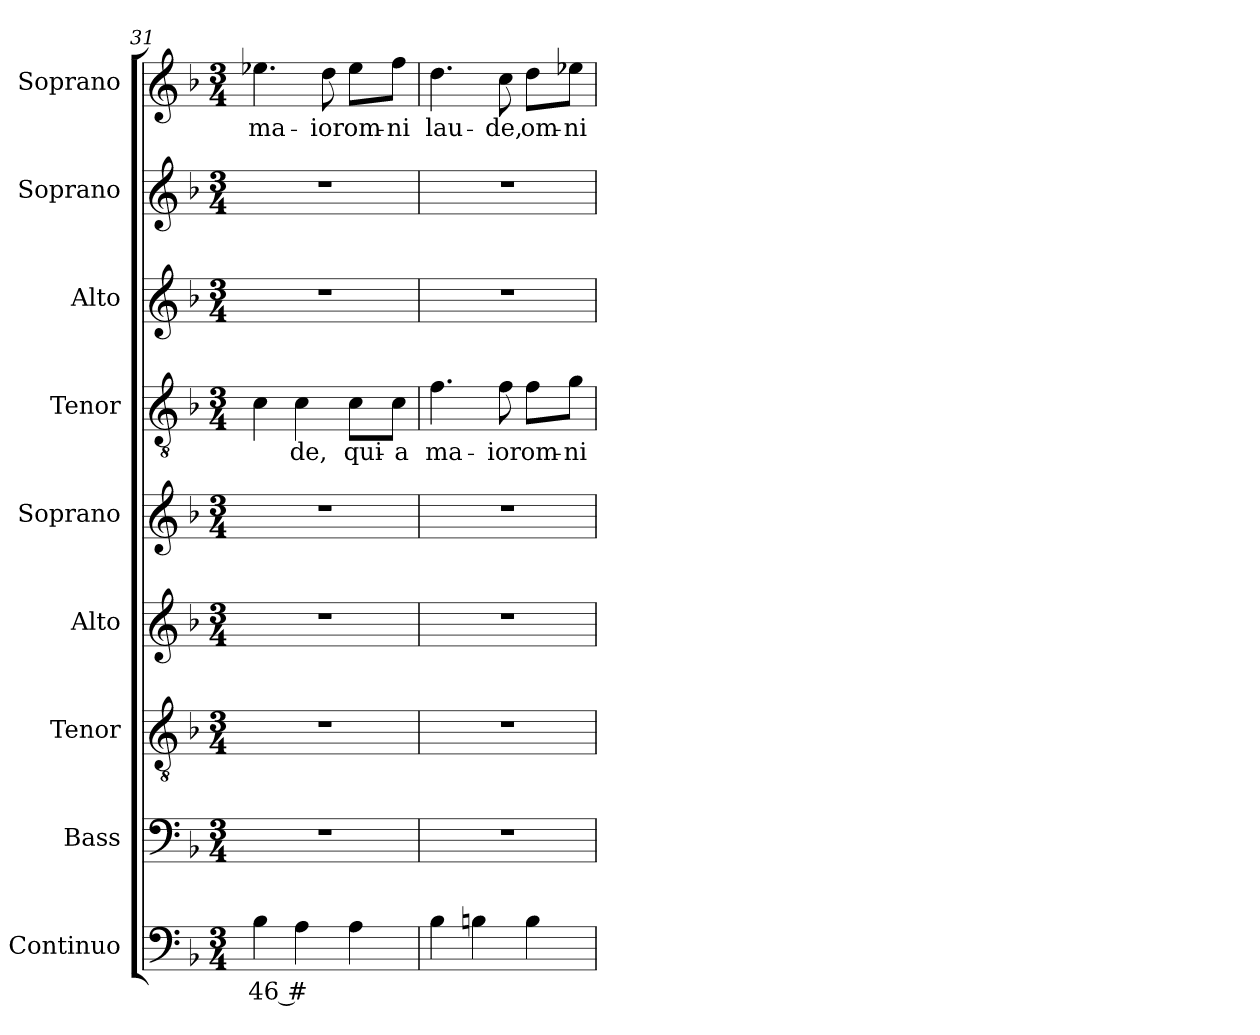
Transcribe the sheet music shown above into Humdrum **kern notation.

**kern	**text	**kern	**kern	**kern	**kern	**kern	**text	**kern	**kern	**kern	**text
*part9	*part9	*part8	*part7	*part6	*part5	*part4	*part4	*part3	*part2	*part1	*part1
*staff9	*staff9	*staff8	*staff7	*staff6	*staff5	*staff4	*staff4	*staff3	*staff2	*staff1	*staff1
*I"Continuo	*	*I"Bass	*I"Tenor	*I"Alto	*I"Soprano	*I"Tenor	*	*I"Alto	*I"Soprano	*I"Soprano	*
*I'Cont.	*	*I'B.	*I'T.	*I'A.	*I'S.	*I'T.	*	*I'A.	*I'S.	*I'S.	*
*clefF4	*	*clefF4	*clefGv2	*clefG2	*clefG2	*clefGv2	*	*clefG2	*clefG2	*clefG2	*
*	*	*	*ITrd7c12	*	*	*ITrd7c12	*	*	*	*	*
*k[b-]	*	*k[b-]	*k[b-]	*k[b-]	*k[b-]	*k[b-]	*	*k[b-]	*k[b-]	*k[b-]	*
*F:	*	*F:	*F:	*F:	*F:	*F:	*	*F:	*F:	*F:	*
*M3/4	*	*M3/4	*M3/4	*M3/4	*M3/4	*M3/4	*	*M3/4	*M3/4	*M3/4	*
=31	=31	=31	=31	=31	=31	=31	=31	=31	=31	=31	=31
!	!LO:LY:b:color=#000000	!LO:N:vis=1	!LO:N:vis=1	!LO:N:vis=1	!LO:N:vis=1	!	!	!LO:N:vis=1	!LO:N:vis=1	!	!
!	!	!	!	!	!	!	!	!	!	!	!LO:LY:b:color=#000000
4B-i\	46 #	2.r	2.r	2.r	2.r	4Ci\	.	2.r	2.r	4.ee-Xi\	ma-
!	!	!	!	!	!	!	!LO:LY:b:color=#000000	!	!	!	!
4Ai\	.	.	.	.	.	4Ci\	-de,	.	.	.	.
!	!	!	!	!	!	!	!	!	!	!	!LO:LY:b:color=#000000
.	.	.	.	.	.	.	.	.	.	8ddi\	-ior
!	!	!	!	!	!	!	!LO:LY:b:color=#000000	!	!	!	!
!	!	!	!	!	!	!	!	!	!	!	!LO:LY:b:color=#000000
4Ai\	.	.	.	.	.	8Ci\L	qui-	.	.	8ee-i\L	om-
!	!	!	!	!	!	!	!LO:LY:b:color=#000000	!	!	!	!
!	!	!	!	!	!	!	!	!	!	!	!LO:LY:b:color=#000000
.	.	.	.	.	.	8Ci\J	-a	.	.	8ffi\J	-ni
=32	=32	=32	=32	=32	=32	=32	=32	=32	=32	=32	=32
!	!	!LO:N:vis=1	!LO:N:vis=1	!LO:N:vis=1	!LO:N:vis=1	!	!	!	!	!	!
!	!	!	!	!	!	!	!LO:LY:b:color=#000000	!LO:N:vis=1	!LO:N:vis=1	!	!
!	!	!	!	!	!	!	!	!	!	!	!LO:LY:b:color=#000000
4B-i\	.	2.r	2.r	2.r	2.r	4.Fi\	ma-	2.r	2.r	4.ddi\	lau-
4Bni\	.	.	.	.	.	.	.	.	.	.	.
!	!	!	!	!	!	!	!LO:LY:b:color=#000000	!	!	!	!
!	!	!	!	!	!	!	!	!	!	!	!LO:LY:b:color=#000000
.	.	.	.	.	.	8Fi\	-ior	.	.	8cci\	-de,
!	!	!	!	!	!	!	!LO:LY:b:color=#000000	!	!	!	!
!	!	!	!	!	!	!	!	!	!	!	!LO:LY:b:color=#000000
4Bi\	.	.	.	.	.	8Fi\L	om-	.	.	8ddi\L	om-
!	!	!	!	!	!	!	!LO:LY:b:color=#000000	!	!	!	!
!	!	!	!	!	!	!	!	!	!	!	!LO:LY:b:color=#000000
.	.	.	.	.	.	8Gi\J	-ni	.	.	8ee-Xi\J	-ni
=	=	=	=	=	=	=	=	=	=	=	=
*-	*-	*-	*-	*-	*-	*-	*-	*-	*-	*-	*-
